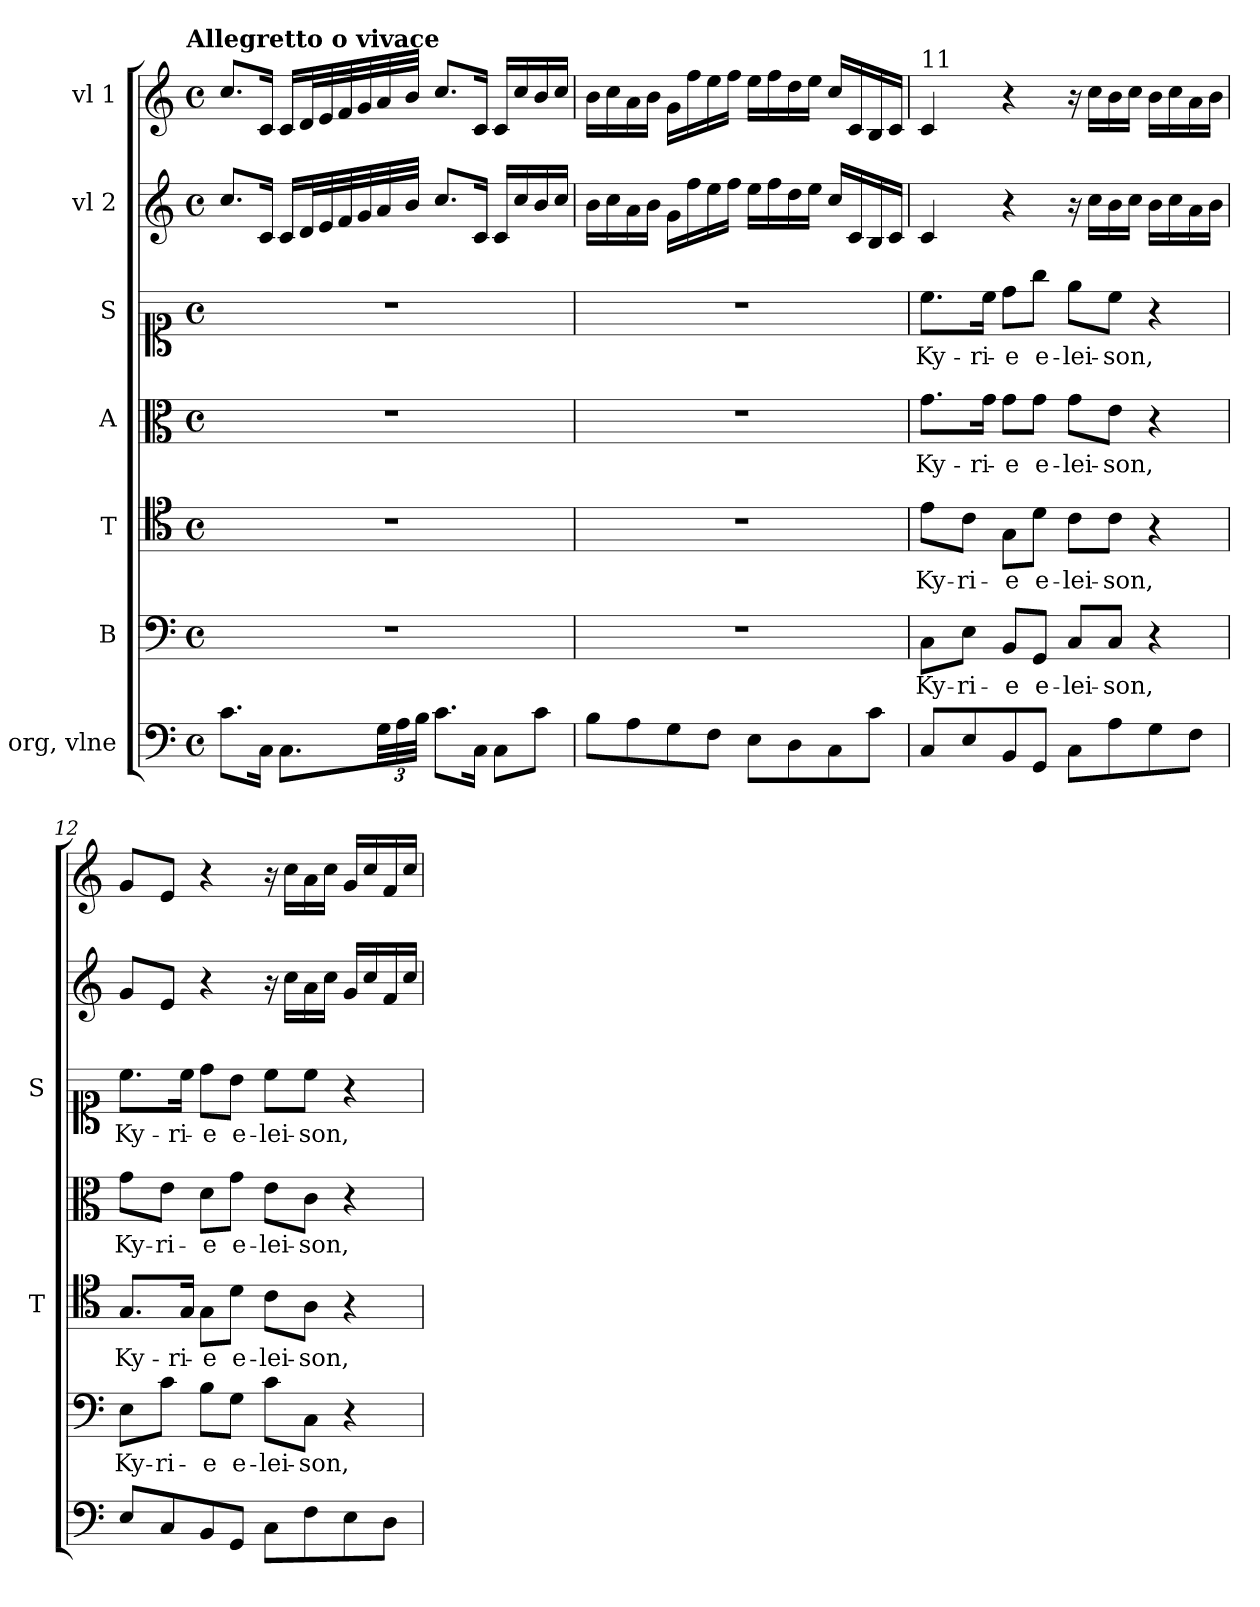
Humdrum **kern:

**kern	**kern	**text	**kern	**text	**kern	**text	**kern	**text	**kern	**kern
*part7	*part6	*part6	*part5	*part5	*part4	*part4	*part3	*part3	*part2	*part1
*staff7	*staff6	*staff6	*staff5	*staff5	*staff4	*staff4	*staff3	*staff3	*staff2	*staff1
*I"org, vlne	*I"B	*	*I"T	*	*I"A	*	*I"S	*	*I"vl 2	*I"vl 1
*	*	*	*I'T	*	*	*	*I'S	*	*	*
*clefF4	*clefF4	*	*clefC4	*	*clefC3	*	*clefC1	*	*clefG2	*clefG2
*k[]	*k[]	*	*k[]	*	*k[]	*	*k[]	*	*k[]	*k[]
!!LO:TX:omd:t=Allegretto o vivace
*M4/4	*M4/4	*	*M4/4	*	*M4/4	*	*M4/4	*	*M4/4	*M4/4
*met(c)	*met(c)	*	*met(c)	*	*met(c)	*	*met(c)	*	*met(c)	*met(c)
*MM160	*MM160	*	*MM160	*	*MM160	*	*MM160	*	*MM160	*MM160
=1	=1	=1	=1	=1	=1	=1	=1	=1	=1	=1
8.cL	1r	.	1r	.	1r	.	1r	.	8.ccL	8.ccL
16CJk	.	.	.	.	.	.	.	.	16cJk	16cJk
8.CL	.	.	.	.	.	.	.	.	16cLL	16cLL
.	.	.	.	.	.	.	.	.	32dL	32dL
.	.	.	.	.	.	.	.	.	32e	32e
.	.	.	.	.	.	.	.	.	32f	32f
.	.	.	.	.	.	.	.	.	32g	32g
48GLL	.	.	.	.	.	.	.	.	32a	32a
48A	.	.	.	.	.	.	.	.	.	.
.	.	.	.	.	.	.	.	.	32bJJJ	32bJJJ
48BJJJ	.	.	.	.	.	.	.	.	.	.
8.cL	.	.	.	.	.	.	.	.	8.ccL	8.ccL
16CJk	.	.	.	.	.	.	.	.	16cJk	16cJk
8CL	.	.	.	.	.	.	.	.	16cLL	16cLL
.	.	.	.	.	.	.	.	.	16cc	16cc
8cJ	.	.	.	.	.	.	.	.	16b	16b
.	.	.	.	.	.	.	.	.	16ccJJ	16ccJJ
=2	=2	=2	=2	=2	=2	=2	=2	=2	=2	=2
8BL	1r	.	1r	.	1r	.	1r	.	16bLL	16bLL
.	.	.	.	.	.	.	.	.	16cc	16cc
8A	.	.	.	.	.	.	.	.	16a	16a
.	.	.	.	.	.	.	.	.	16bJJ	16bJJ
8G	.	.	.	.	.	.	.	.	16gLL	16gLL
.	.	.	.	.	.	.	.	.	16ff	16ff
8FJ	.	.	.	.	.	.	.	.	16ee	16ee
.	.	.	.	.	.	.	.	.	16ffJJ	16ffJJ
8EL	.	.	.	.	.	.	.	.	16eeLL	16eeLL
.	.	.	.	.	.	.	.	.	16ff	16ff
8D	.	.	.	.	.	.	.	.	16dd	16dd
.	.	.	.	.	.	.	.	.	16eeJJ	16eeJJ
8C	.	.	.	.	.	.	.	.	16ccLL	16ccLL
.	.	.	.	.	.	.	.	.	16c	16c
8cJ	.	.	.	.	.	.	.	.	16B	16B
.	.	.	.	.	.	.	.	.	16cJJ	16cJJ
=11	=11	=11	=11	=11	=11	=11	=11	=11	=11	=11
!	!	!	!	!	!	!	!	!	!	!LO:TX:a:t=11
8CL	8C\L	Ky-	8e\L	Ky-	8.g\L	Ky-	8.cc\L	Ky-	4c	4c
8E	8E\J	-ri-	8c\J	-ri-	.	.	.	.	.	.
.	.	.	.	.	16g\Jk	-ri-	16cc\Jk	-ri-	.	.
8BB	8BB/L	e	8G\L	e	8g\L	e	8dd\L	e	4r	4r
8GGJ	8GG/J	e-	8d\J	e-	8g\J	e-	8gg\J	e-	.	.
8CL	8C/L	-lei-	8c\L	-lei-	8g\L	-lei-	8ee\L	-lei-	16r	16r
.	.	.	.	.	.	.	.	.	16ccLL	16ccLL
8A	8C/J	son,	8c\J	son,	8e\J	son,	8cc\J	son,	16b	16b
.	.	.	.	.	.	.	.	.	16ccJJ	16ccJJ
8G	4r	.	4r	.	4r	.	4r	.	16bLL	16bLL
.	.	.	.	.	.	.	.	.	16cc	16cc
8FJ	.	.	.	.	.	.	.	.	16a	16a
.	.	.	.	.	.	.	.	.	16bJJ	16bJJ
=12	=12	=12	=12	=12	=12	=12	=12	=12	=12	=12
8EL	8E\L	Ky-	8.G/L	Ky-	8g\L	Ky-	8.cc\L	Ky-	8gL	8gL
8C	8c\J	-ri-	.	.	8e\J	-ri-	.	.	8eJ	8eJ
.	.	.	16G/Jk	-ri-	.	.	16cc\Jk	-ri-	.	.
8BB	8B\L	e	8G\L	e	8d\L	e	8dd\L	e	4r	4r
8GGJ	8G\J	e-	8d\J	e-	8g\J	e-	8b\J	e-	.	.
8CL	8c\L	-lei-	8c\L	-lei-	8e\L	-lei-	8cc\L	-lei-	16r	16r
.	.	.	.	.	.	.	.	.	16ccLL	16ccLL
8F	8C\J	son,	8A\J	son,	8c\J	son,	8cc\J	son,	16a	16a
.	.	.	.	.	.	.	.	.	16ccJJ	16ccJJ
8E	4r	.	4r	.	4r	.	4r	.	16gLL	16gLL
.	.	.	.	.	.	.	.	.	16cc	16cc
8DJ	.	.	.	.	.	.	.	.	16f	16f
.	.	.	.	.	.	.	.	.	16ccJJ	16ccJJ
=	=	=	=	=	=	=	=	=	=	=
*-	*-	*-	*-	*-	*-	*-	*-	*-	*-	*-
